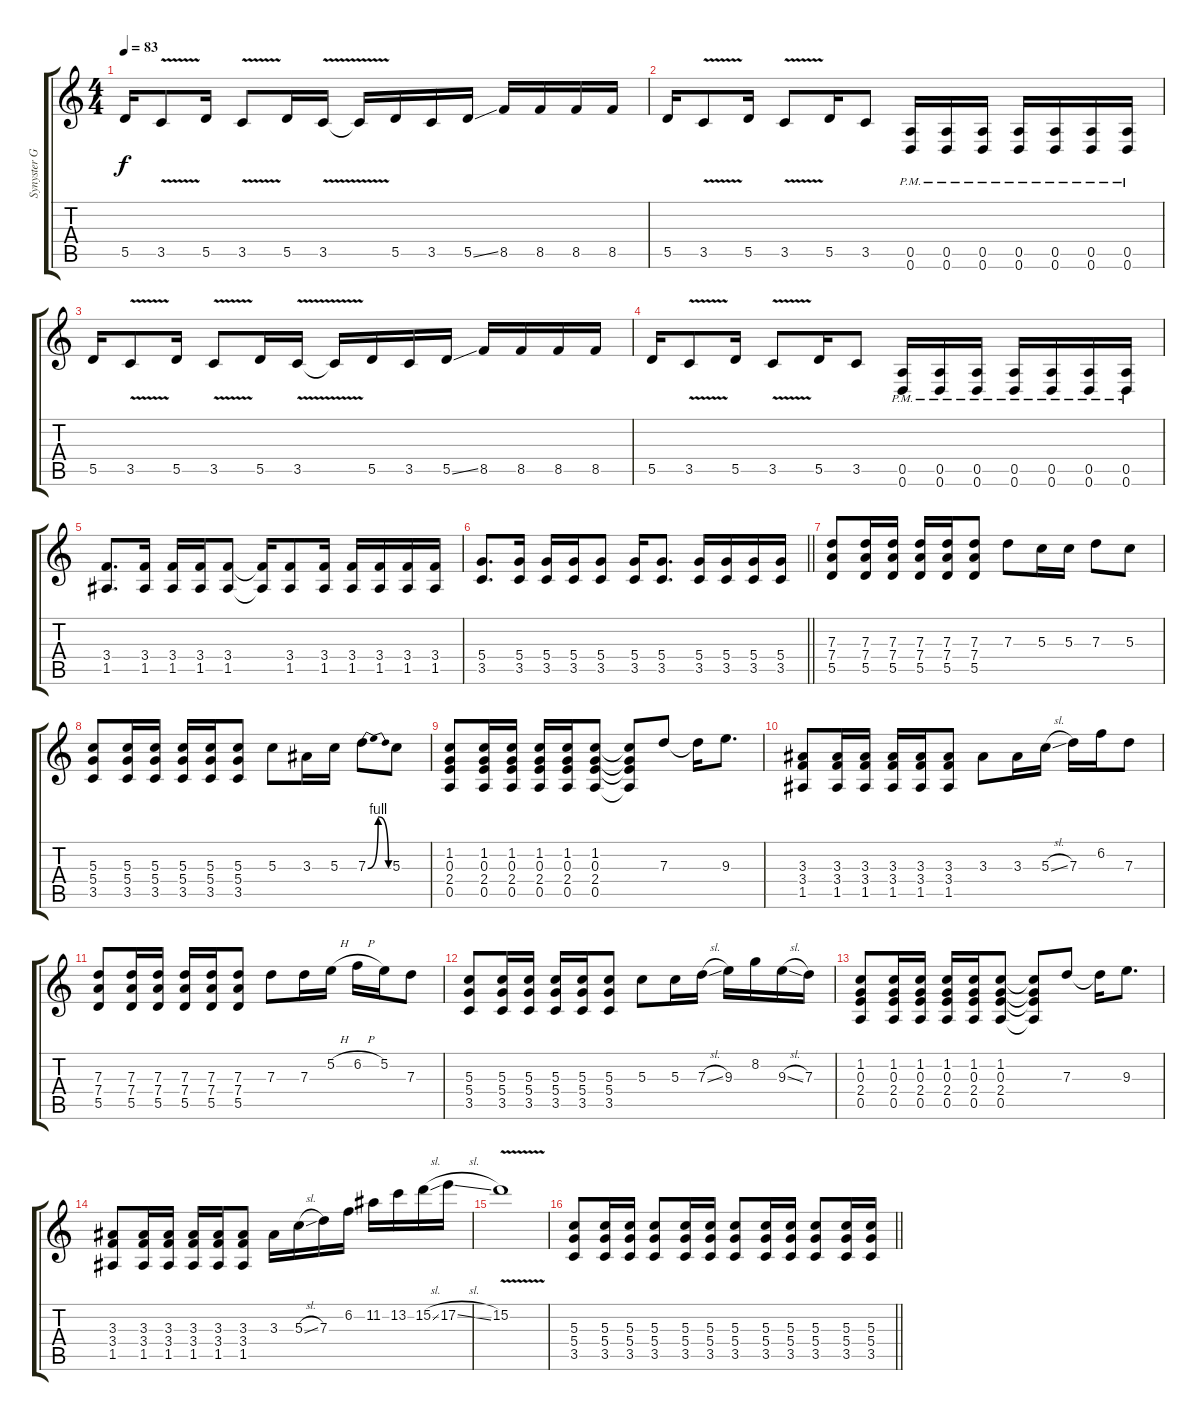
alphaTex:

\track ("Synyster Gates" "Synyster G") {instrument acousticguitarsteel}
\staff {score tabs}
\tuning (E4 B3 G3 D3 A2 D2) {hide}
\ts (4 4)
\tempo 83
\clef g2
\ks c
5.5.16{dy f} 3.5{v}.8 5.5.16 3.5{v}.8 5.5.16 3.5{v}.16 3.5{t}.16 5.5.16 3.5.16 5.5{ss}.16 8.5.16 8.5.16 8.5.16 8.5.16 |
5.5.16 3.5{v}.8 5.5.16 3.5{v}.8 5.5.16 3.5.8 (0.5{pm} 0.6{pm}).16 (0.5{pm} 0.6{pm}).16 (0.5{pm} 0.6{pm}).16 (0.5{pm} 0.6{pm}).16 (0.5{pm} 0.6{pm}).16 (0.5{pm} 0.6{pm}).16 (0.5{pm} 0.6{pm}).16 |
5.5.16 3.5{v}.8 5.5.16 3.5{v}.8 5.5.16 3.5{v}.16 3.5{t}.16 5.5.16 3.5.16 5.5{ss}.16 8.5.16 8.5.16 8.5.16 8.5.16 |
5.5.16 3.5{v}.8 5.5.16 3.5{v}.8 5.5.16 3.5.8 (0.5{pm} 0.6{pm}).16 (0.5{pm} 0.6{pm}).16 (0.5{pm} 0.6{pm}).16 (0.5{pm} 0.6{pm}).16 (0.5{pm} 0.6{pm}).16 (0.5{pm} 0.6{pm}).16 (0.5{pm} 0.6{pm}).16 |
(3.4 1.5).8{d} (3.4 1.5).16 (3.4 1.5).16 (3.4 1.5).16 (3.4 1.5).8 (3.4{t} 1.5{t}).16 (3.4 1.5).8 (3.4 1.5).16 (3.4 1.5).16 (3.4 1.5).16 (3.4 1.5).16 (3.4 1.5).16 |
\barLineRight lightlight
(5.4 3.5).8{d} (5.4 3.5).16 (5.4 3.5).16 (5.4 3.5).16 (5.4 3.5).8 (5.4 3.5).16 (5.4 3.5).8{d} (5.4 3.5).16 (5.4 3.5).16 (5.4 3.5).16 (5.4 3.5).16 |
(7.3 7.4 5.5).8 (7.3 7.4 5.5).16 (7.3 7.4 5.5).16 (7.3 7.4 5.5).16 (7.3 7.4 5.5).16 (7.3 7.4 5.5).8 7.3.8 5.3.16 5.3.16 7.3.8 5.3.8 |
(5.3 5.4 3.5).8 (5.3 5.4 3.5).16 (5.3 5.4 3.5).16 (5.3 5.4 3.5).16 (5.3 5.4 3.5).16 (5.3 5.4 3.5).8 5.3.8 3.3.16 5.3.16 7.3{be (bendrelease 0 0 20 4 30 4 60 0)}.8 5.3.8 |
(1.2 0.3 2.4 0.5).8 (1.2 0.3 2.4 0.5).16 (1.2 0.3 2.4 0.5).16 (1.2 0.3 2.4 0.5).16 (1.2 0.3 2.4 0.5).16 (1.2 0.3 2.4 0.5).8 (1.2{t} 0.3{t} 2.4{t} 0.5{t}).8 7.3.8 7.3{t}.16 9.3.8{d} |
(3.3 3.4 1.5).8 (3.3 3.4 1.5).16 (3.3 3.4 1.5).16 (3.3 3.4 1.5).16 (3.3 3.4 1.5).16 (3.3 3.4 1.5).8 3.3.8 3.3.16 5.3{sl}.16 7.3.16 6.2.16 7.3.8 |
(7.3 7.4 5.5).8 (7.3 7.4 5.5).16 (7.3 7.4 5.5).16 (7.3 7.4 5.5).16 (7.3 7.4 5.5).16 (7.3 7.4 5.5).8 7.3.8 7.3.16 5.2{h}.16 6.2{h}.16 5.2.16 7.3.8 |
(5.3 5.4 3.5).8 (5.3 5.4 3.5).16 (5.3 5.4 3.5).16 (5.3 5.4 3.5).16 (5.3 5.4 3.5).16 (5.3 5.4 3.5).8 5.3.8 5.3.16 7.3{sl}.16 9.3.16 8.2.16 9.3{sl}.16 7.3.16 |
(1.2 0.3 2.4 0.5).8 (1.2 0.3 2.4 0.5).16 (1.2 0.3 2.4 0.5).16 (1.2 0.3 2.4 0.5).16 (1.2 0.3 2.4 0.5).16 (1.2 0.3 2.4 0.5).8 (1.2{t} 0.3{t} 2.4{t} 0.5{t}).8 7.3.8 7.3{t}.16 9.3.8{d} |
(3.3 3.4 1.5).8 (3.3 3.4 1.5).16 (3.3 3.4 1.5).16 (3.3 3.4 1.5).16 (3.3 3.4 1.5).16 (3.3 3.4 1.5).8 3.3.16 5.3{sl}.16 7.3.16 6.2.16 11.2.16 13.2.16 15.2{sl}.16 17.2{sl}.16 |
15.2{v}.1 |
\barLineRight lightlight
(5.3 5.4 3.5).8 (5.3 5.4 3.5).16 (5.3 5.4 3.5).16 (5.3 5.4 3.5).8 (5.3 5.4 3.5).16 (5.3 5.4 3.5).16 (5.3 5.4 3.5).8 (5.3 5.4 3.5).16 (5.3 5.4 3.5).16 (5.3 5.4 3.5).8 (5.3 5.4 3.5).16 (5.3 5.4 3.5).16
